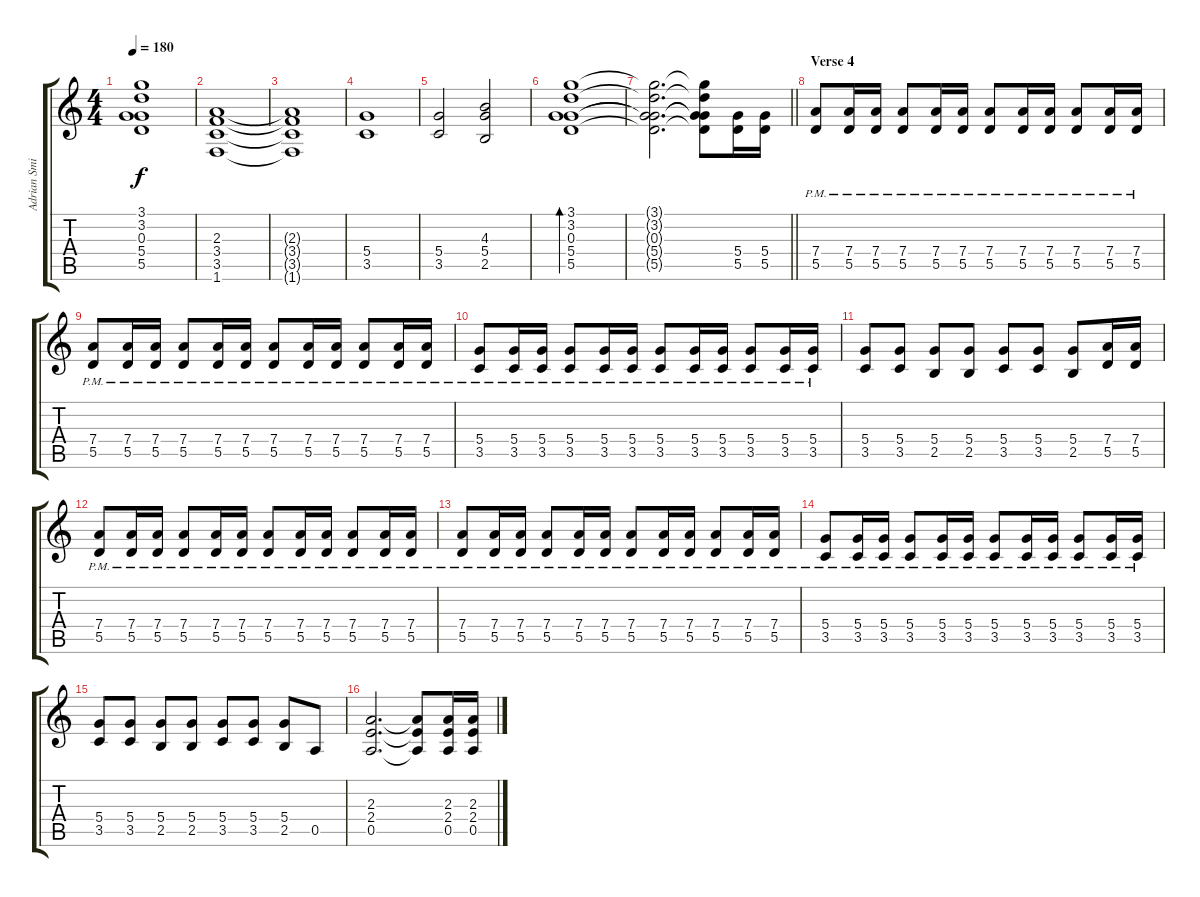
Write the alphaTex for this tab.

\track ("Adrian Smith" "Adrian Smi") {instrument overdrivenguitar}
\staff {score tabs}
\tuning (E4 B3 G3 D3 A2 E2) {hide}
\ts (4 4)
\tempo 180
\clef g2
\ks c
(3.1{t} 3.2{t} 0.3{t} 5.4{t} 5.5{t}).1{dy f} |
(2.3 3.4 3.5 1.6).1 |
(2.3{t} 3.4{t} 3.5{t} 1.6{t}).1 |
(5.4 3.5).1 |
(5.4 3.5).2 (4.3 5.4 2.5).2 |
(3.1 3.2 0.3 5.4 5.5).1{bd 240} |
\barLineRight lightlight
(3.1{t} 3.2{t} 0.3{t} 5.4{t} 5.5{t}).2{d} (3.1{t} 3.2{t} 0.3{t} 5.4{t} 5.5{t}).8 (5.4 5.5).16 (5.4 5.5).16 |
\section ("" "Verse 4")
(7.4{pm} 5.5{pm}).8 (7.4{pm} 5.5{pm}).16 (7.4{pm} 5.5{pm}).16 (7.4{pm} 5.5{pm}).8 (7.4{pm} 5.5{pm}).16 (7.4{pm} 5.5{pm}).16 (7.4{pm} 5.5{pm}).8 (7.4{pm} 5.5{pm}).16 (7.4{pm} 5.5{pm}).16 (7.4{pm} 5.5{pm}).8 (7.4{pm} 5.5{pm}).16 (7.4{pm} 5.5{pm}).16 |
(7.4{pm} 5.5{pm}).8 (7.4{pm} 5.5{pm}).16 (7.4{pm} 5.5{pm}).16 (7.4{pm} 5.5{pm}).8 (7.4{pm} 5.5{pm}).16 (7.4{pm} 5.5{pm}).16 (7.4{pm} 5.5{pm}).8 (7.4{pm} 5.5{pm}).16 (7.4{pm} 5.5{pm}).16 (7.4{pm} 5.5{pm}).8 (7.4{pm} 5.5{pm}).16 (7.4{pm} 5.5{pm}).16 |
(5.4{pm} 3.5{pm}).8 (5.4{pm} 3.5{pm}).16 (5.4{pm} 3.5{pm}).16 (5.4{pm} 3.5{pm}).8 (5.4{pm} 3.5{pm}).16 (5.4{pm} 3.5{pm}).16 (5.4{pm} 3.5{pm}).8 (5.4{pm} 3.5{pm}).16 (5.4{pm} 3.5{pm}).16 (5.4{pm} 3.5{pm}).8 (5.4{pm} 3.5{pm}).16 (5.4{pm} 3.5{pm}).16 |
(5.4 3.5).8 (5.4 3.5).8 (5.4 2.5).8 (5.4 2.5).8 (5.4 3.5).8 (5.4 3.5).8 (5.4 2.5).8 (7.4 5.5).16 (7.4 5.5).16 |
(7.4{pm} 5.5{pm}).8 (7.4{pm} 5.5{pm}).16 (7.4{pm} 5.5{pm}).16 (7.4{pm} 5.5{pm}).8 (7.4{pm} 5.5{pm}).16 (7.4{pm} 5.5{pm}).16 (7.4{pm} 5.5{pm}).8 (7.4{pm} 5.5{pm}).16 (7.4{pm} 5.5{pm}).16 (7.4{pm} 5.5{pm}).8 (7.4{pm} 5.5{pm}).16 (7.4{pm} 5.5{pm}).16 |
(7.4{pm} 5.5{pm}).8 (7.4{pm} 5.5{pm}).16 (7.4{pm} 5.5{pm}).16 (7.4{pm} 5.5{pm}).8 (7.4{pm} 5.5{pm}).16 (7.4{pm} 5.5{pm}).16 (7.4{pm} 5.5{pm}).8 (7.4{pm} 5.5{pm}).16 (7.4{pm} 5.5{pm}).16 (7.4{pm} 5.5{pm}).8 (7.4{pm} 5.5{pm}).16 (7.4{pm} 5.5{pm}).16 |
(5.4{pm} 3.5{pm}).8 (5.4{pm} 3.5{pm}).16 (5.4{pm} 3.5{pm}).16 (5.4{pm} 3.5{pm}).8 (5.4{pm} 3.5{pm}).16 (5.4{pm} 3.5{pm}).16 (5.4{pm} 3.5{pm}).8 (5.4{pm} 3.5{pm}).16 (5.4{pm} 3.5{pm}).16 (5.4{pm} 3.5{pm}).8 (5.4{pm} 3.5{pm}).16 (5.4{pm} 3.5{pm}).16 |
(5.4 3.5).8 (5.4 3.5).8 (5.4 2.5).8 (5.4 2.5).8 (5.4 3.5).8 (5.4 3.5).8 (5.4 2.5).8 0.5.8 |
(2.3 2.4 0.5).2{d} (2.3{t} 2.4{t} 0.5{t}).8 (2.3 2.4 0.5).16 (2.3 2.4 0.5).16
